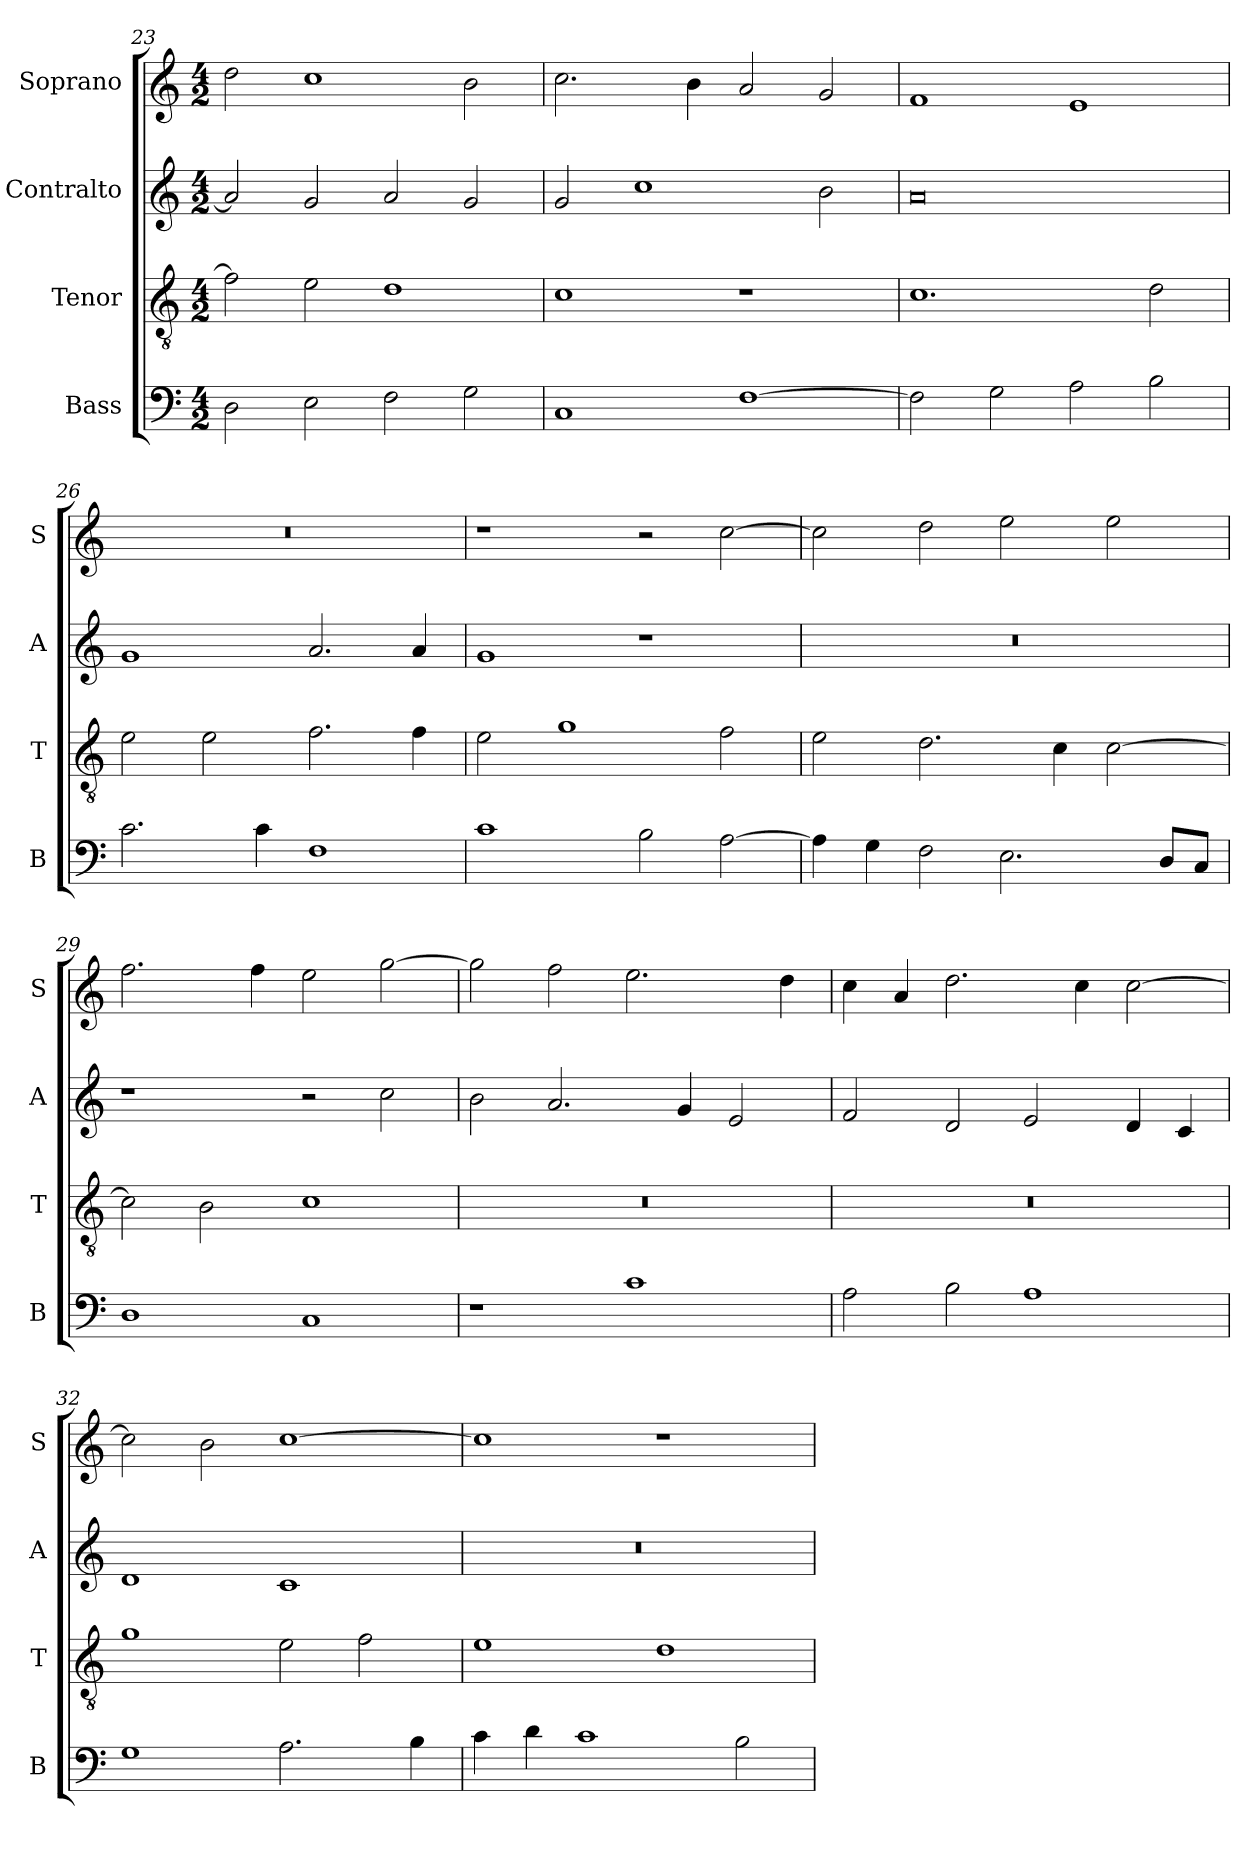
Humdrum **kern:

**kern	**kern	**kern	**kern
*part4	*part3	*part2	*part1
*staff4	*staff3	*staff2	*staff1
*I"Bass	*I"Tenor	*I"Contralto	*I"Soprano
*I'B	*I'T	*I'A	*I'S
*clefF4	*clefGv2	*clefG2	*clefG2
*k[]	*k[]	*k[]	*k[]
*C:ion	*C:ion	*C:ion	*C:ion
*M4/2	*M4/2	*M4/2	*M4/2
=23	=23	=23	=23
2D	2f]	2a]	2dd
2E	2e	2g	1cc
2F	1d	2a	.
2G	.	2g	2b
=24	=24	=24	=24
1C	1c	2g	2.cc
.	.	1cc	.
.	.	.	4b
[1F	1r	.	2a
.	.	2b	2g
=25	=25	=25	=25
2F]	1.c	0a	1f
2G	.	.	.
2A	.	.	1e
2B	2d	.	.
=26	=26	=26	=26
2.c	2e	1g	0r
.	2e	.	.
4c	.	.	.
1F	2.f	2.a	.
.	4f	4a	.
=27	=27	=27	=27
1c	2e	1g	1r
.	1g	.	.
2B	.	1r	2r
[2A	2f	.	[2cc
=28	=28	=28	=28
4A]	2e	0r	2cc]
4G	.	.	.
2F	2.d	.	2dd
2.E	.	.	2ee
.	4c	.	.
.	[2c	.	2ee
8D/L	.	.	.
8C/J	.	.	.
=29	=29	=29	=29
1D	2c]	1r	2.ff
.	2B	.	.
.	.	.	4ff
1C	1c	2r	2ee
.	.	2cc	[2gg
=30	=30	=30	=30
1r	0r	2b	2gg]
.	.	2.a	2ff
1c	.	.	2.ee
.	.	4g	.
.	.	2e	.
.	.	.	4dd
=31	=31	=31	=31
2A	0r	2f	4cc
.	.	.	4a
2B	.	2d	2.dd
1A	.	2e	.
.	.	.	4cc
.	.	4d	[2cc
.	.	4c	.
=32	=32	=32	=32
1G	1g	1d	2cc]
.	.	.	2b
2.A	2e	1c	[1cc
.	2f	.	.
4B	.	.	.
=33	=33	=33	=33
4c	1e	0r	1cc]
4d	.	.	.
1c	.	.	.
.	1d	.	1r
2B	.	.	.
=	=	=	=
*-	*-	*-	*-
